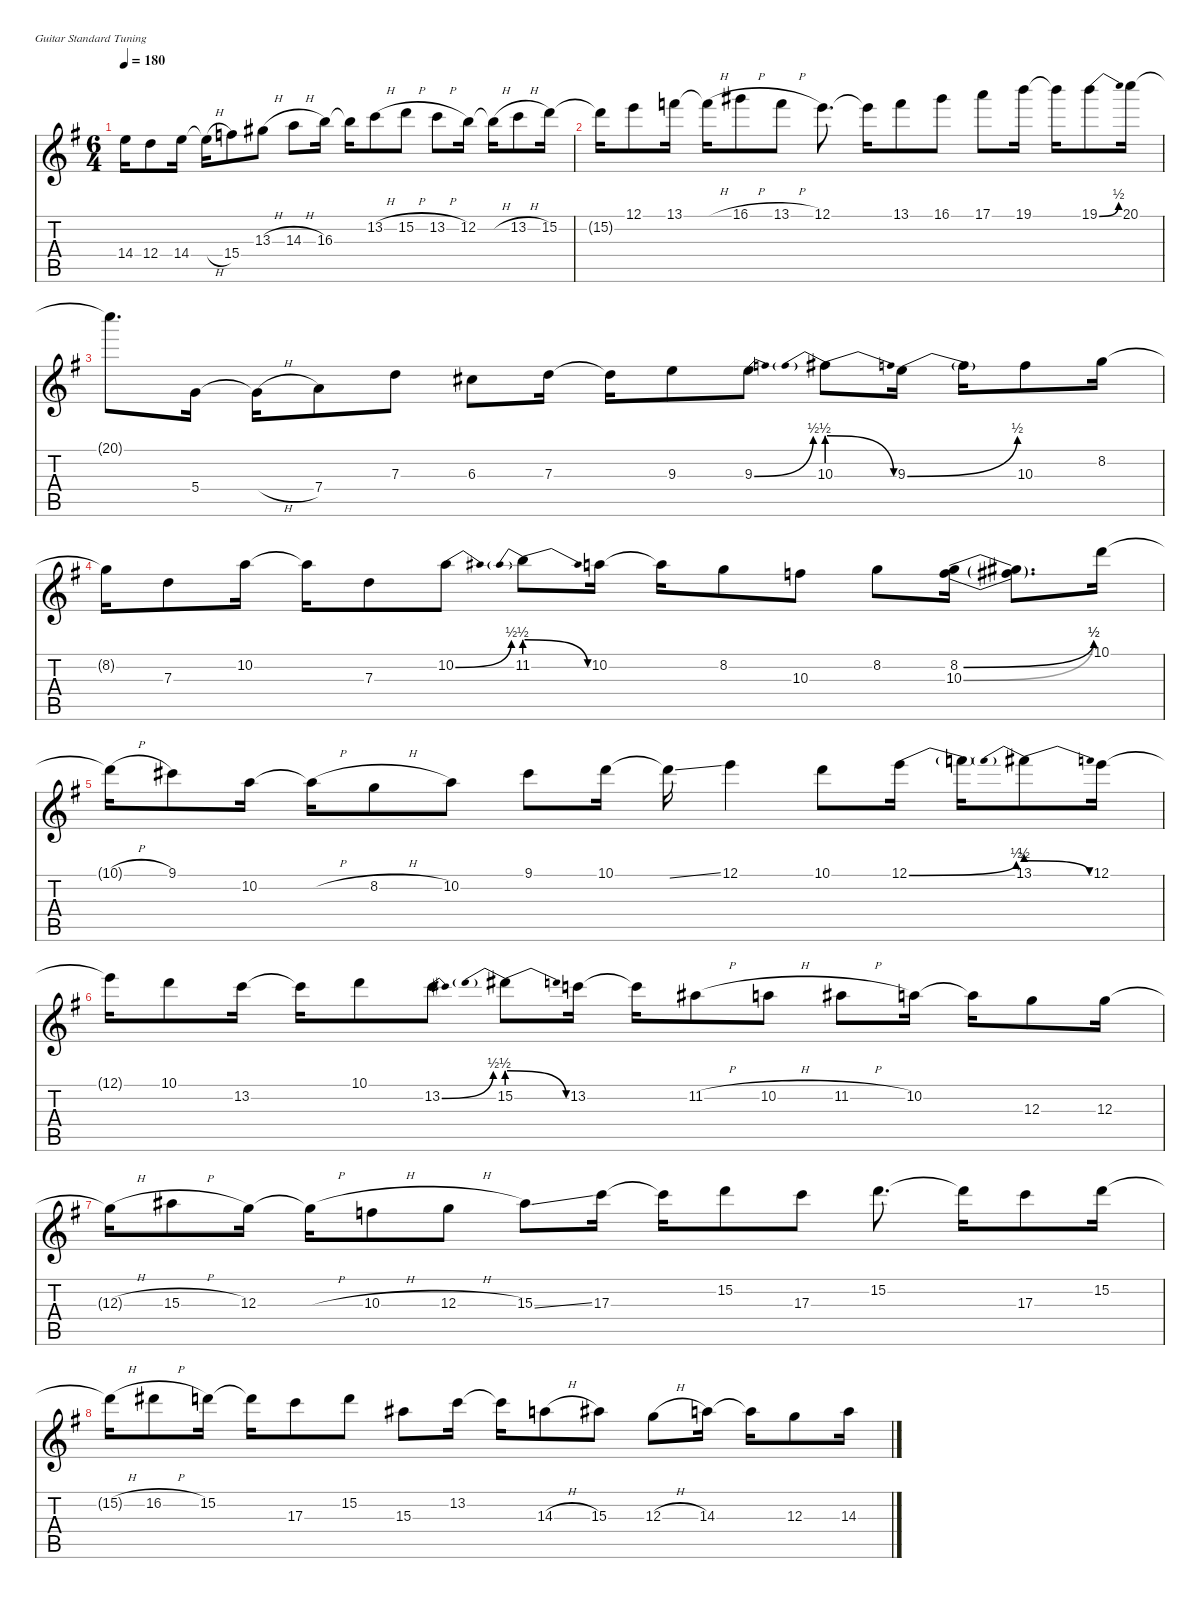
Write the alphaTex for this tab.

\hideDynamics
\bracketExtendMode nobrackets
\singleTrackTrackNamePolicy hidden
\multiTrackTrackNamePolicy hidden
\firstSystemTrackNameMode fullname
\otherSystemsTrackNameOrientation horizontal
\track ("Track 1" "Track 1") {defaultSystemsLayout 4 instrument acousticguitarsteel}
\staff {score tabs}
\tuning (E4 B3 G3 D3 A2 E2)
\ts (6 4)
\tempo 180
\clef g2
\ks eminor
14.4{t acc forcenatural}.16{dy mf beam Down} 12.4{acc forcenatural}.8{beam Down} 14.4{acc forcenatural}.16{beam Down} 14.4{h t acc forcenatural}.16{beam Down} 15.4{acc forcenatural}.8{beam Down} 13.3{h acc #}.8{beam Down} 14.3{h acc forcenatural}.8{beam Down} 16.3{acc forcenatural}.16{beam Down} 16.3{t acc forcenatural}.16{beam Down} 13.2{h acc forcenatural}.8{beam Down} 15.2{h acc forcenatural}.8{beam Down} 13.2{h acc forcenatural}.8{beam Down} 12.2{acc forcenatural}.16{beam Down} 12.2{h t acc forcenatural}.16{beam Down} 13.2{h acc forcenatural}.8{beam Down} 15.2{acc forcenatural}.16{beam Down} |
15.2{t acc forcenatural}.16{beam Down} 12.1{acc forcenatural}.8{beam Down} 13.1{acc forcenatural}.16{beam Down} 13.1{h t acc forcenatural}.16{beam Down} 16.1{h acc #}.8{beam Down} 13.1{h acc forcenatural}.8{beam Down} 12.1{acc forcenatural}.8{d beam Down} 12.1{t acc forcenatural}.16{beam Down} 13.1{acc forcenatural}.8{beam Down} 16.1{acc #}.8{beam Down} 17.1{acc forcenatural}.8{beam Down} 19.1{acc forcenatural}.16{beam Down} 19.1{t acc forcenatural}.16{beam Down} 19.1{be (bend 0 0 15 2) acc forcenatural}.8{beam Down} 20.1{acc forcenatural}.16{beam Down} |
20.1{t acc forcenatural}.8{d beam Down} 5.4{acc forcenatural}.16{beam Down} 5.4{h t acc forcenatural}.16{beam Down} 7.4{acc forcenatural}.8{beam Down} 7.3{acc forcenatural}.8{beam Down} 6.3{acc #}.8{beam Down} 7.3{acc forcenatural}.16{beam Down} 7.3{t acc forcenatural}.16{beam Down} 9.3{acc forcenatural}.8{beam Down} 9.3{be (bend 0 0 15 2) acc forcenatural}.8{beam Down} 10.3{be (prebendrelease 0 2 15 0)}.8{beam Down} 9.3{be (bend 0 0 15 2) acc forcenatural}.16{beam Down} 9.3{t}.16{beam Down} 10.3{acc forcenatural}.8{beam Down} 8.2{acc forcenatural}.16{beam Down} |
8.2{t acc forcenatural}.16{beam Down} 7.3{acc forcenatural}.8{beam Down} 10.2{acc forcenatural}.16{beam Down} 10.2{t acc forcenatural}.16{beam Down} 7.3{acc forcenatural}.8{beam Down} 10.2{be (bend 0 0 15 2) acc forcenatural}.8{beam Down} 11.2{be (prebendrelease 0 2 15 0)}.8{beam Down} 10.2{acc forcenatural}.16{beam Down} 10.2{t acc forcenatural}.16{beam Down} 8.2{acc forcenatural}.8{beam Down} 10.3{acc forcenatural}.8{beam Down} 8.2{acc forcenatural}.8{beam Down} (8.2{be (bend 0 0 15 2) acc forcenatural} 10.3{be (bend 0 0 15 2) acc forcenatural}).16{beam Down} (8.2{t} 10.3{t}).8{d beam Down} 10.1{acc forcenatural}.16{beam Down} |
10.1{h t acc forcenatural}.16{beam Down} 9.1{acc #}.8{beam Down} 10.2{acc forcenatural}.16{beam Down} 10.2{h t acc forcenatural}.16{beam Down} 8.2{h acc forcenatural}.8{beam Down} 10.2{acc forcenatural}.8{beam Down} 9.1{acc #}.8{beam Down} 10.1{acc forcenatural}.16{beam Down} 10.1{ss t acc forcenatural}.16{beam Down} 12.1{acc forcenatural}.4{beam Down} 10.1{acc forcenatural}.8{beam Down} 12.1{be (bend 0 0 15 2) acc forcenatural}.16{beam Down} 12.1{t}.16{beam Down} 13.1{be (prebendrelease 0 2 15 0)}.8{beam Down} 12.1{acc forcenatural}.16{beam Down} |
12.1{t acc forcenatural}.16{beam Down} 10.1{acc forcenatural}.8{beam Down} 13.2{acc forcenatural}.16{beam Down} 13.2{t acc forcenatural}.16{beam Down} 10.1{acc forcenatural}.8{beam Down} 13.2{be (bend 0 0 15 2) acc forcenatural}.8{beam Down} 15.2{be (prebendrelease 0 2 15 0)}.8{beam Down} 13.2{acc forcenatural}.16{beam Down} 13.2{t acc forcenatural}.16{beam Down} 11.2{h acc #}.8{beam Down} 10.2{h acc forcenatural}.8{beam Down} 11.2{h acc #}.8{beam Down} 10.2{acc forcenatural}.16{beam Down} 10.2{t acc forcenatural}.16{beam Down} 12.3{acc forcenatural}.8{beam Down} 12.3{acc forcenatural}.16{beam Down} |
12.3{h t acc forcenatural}.16{beam Down} 15.3{h acc #}.8{beam Down} 12.3{acc forcenatural}.16{beam Down} 12.3{h t acc forcenatural}.16{beam Down} 10.3{h acc forcenatural}.8{beam Down} 12.3{h acc forcenatural}.8{beam Down} 15.3{ss acc #}.8{beam Down} 17.3{acc forcenatural}.16{beam Down} 17.3{t acc forcenatural}.16{beam Down} 15.2{acc forcenatural}.8{beam Down} 17.3{acc forcenatural}.8{beam Down} 15.2{acc forcenatural}.8{d beam Down} 15.2{t acc forcenatural}.16{beam Down} 17.3{acc forcenatural}.8{beam Down} 15.2{acc forcenatural}.16{beam Down} |
15.2{h t acc forcenatural}.16{beam Down} 16.2{h acc #}.8{beam Down} 15.2{acc forcenatural}.16{beam Down} 15.2{t acc forcenatural}.16{beam Down} 17.3{acc forcenatural}.8{beam Down} 15.2{acc forcenatural}.8{beam Down} 15.3{acc #}.8{beam Down} 13.2{acc forcenatural}.16{beam Down} 13.2{t acc forcenatural}.16{beam Down} 14.3{h acc forcenatural}.8{beam Down} 15.3{acc #}.8{beam Down} 12.3{h acc forcenatural}.8{beam Down} 14.3{acc forcenatural}.16{beam Down} 14.3{t acc forcenatural}.16{beam Down} 12.3{acc forcenatural}.8{beam Down} 14.3{acc forcenatural}.16{beam Down}
